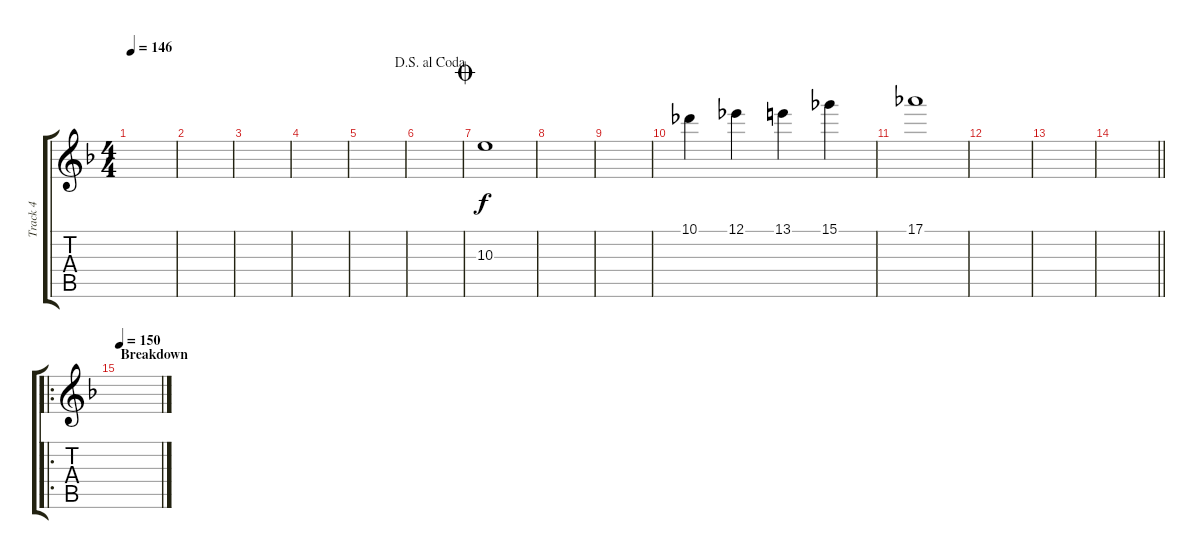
\track ("Track 4" "Track 4") {instrument overdrivenguitar}
\staff {score tabs}
\tuning (Eb4 Bb3 Gb3 Db3 Ab2 Db2) {hide}
\ts (4 4)
\tempo 146
\clef g2
\ks f
|
|
|
|
|
\jump dalsegnoalcoda
|
\jump coda
10.3.1 |
|
|
10.1.4 12.1.4 13.1.4 15.1.4 |
17.1.1 |
|
|
\barLineRight lightlight
|
\ro
\section ("" "Breakdown")
\tempo 150
